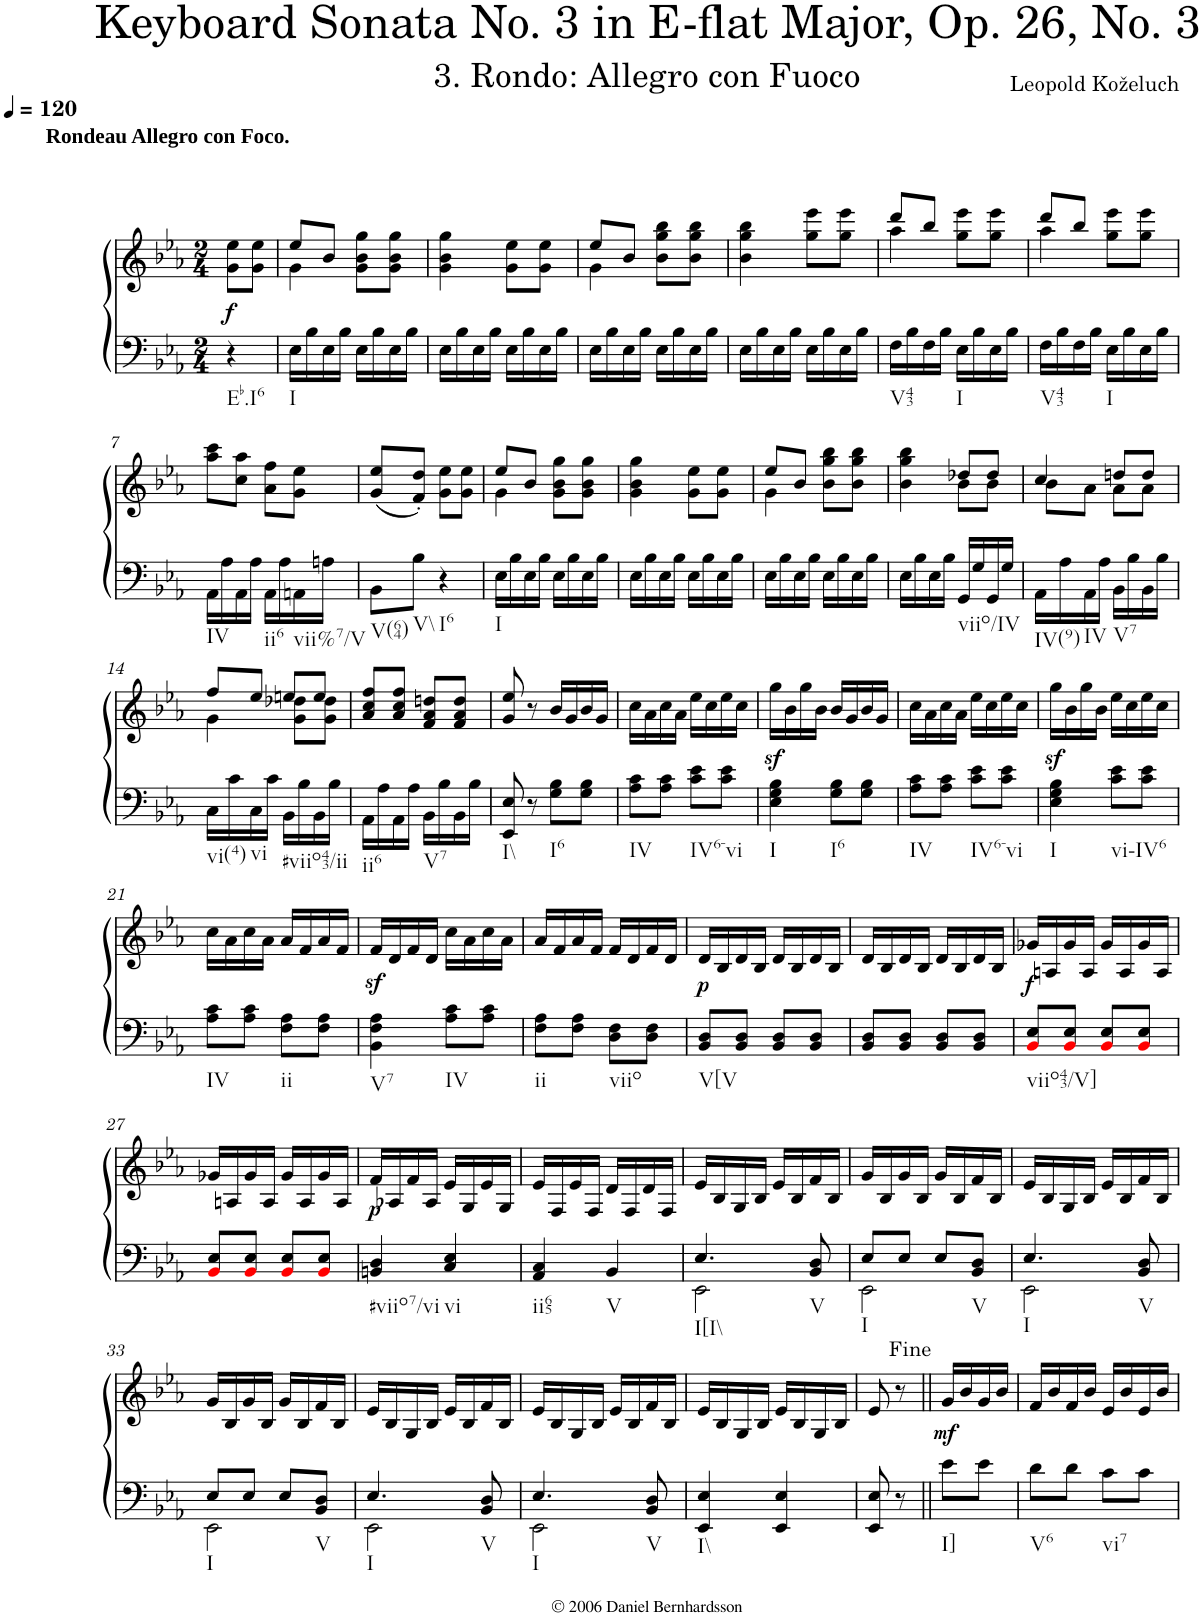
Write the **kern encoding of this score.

**kern	**kern	**dynam
*part1	*part1	*part1
*staff2	*staff1	*staff1/2
*I"Piano	*	*
*I'Pno.	*	*
*clefF4	*clefG2	*
*k[b-e-a-]	*k[b-e-a-]	*
*M2/4	*M2/4	*
*MM120	*MM120	*
=	=	=
!	!LO:TX:a:B:t=Rondeau Allegro con Foco.	!
!LO:TX:b:t=Eb.I6	!	!
!	!	!LO:DY:b
4r	8g\ 8ee-\L	f
.	8g\ 8ee-\J	.
=1	=1	=1
*	*^	*
!LO:TX:b:t=I	!	!	!
16E-\LL	8ee-/L	4g\	.
16B-\	.	.	.
16E-\	8b-/J	.	.
16B-\JJ	.	.	.
16E-\LL	8g\ 8b-\ 8gg\L	4ryy	.
16B-\	.	.	.
16E-\	8g\ 8b-\ 8gg\J	.	.
16B-\JJ	.	.	.
*	*v	*v	*
=2	=2	=2
16E-\LL	4g\ 4b-\ 4gg\	.
16B-\	.	.
16E-\	.	.
16B-\JJ	.	.
16E-\LL	8g\ 8ee-\L	.
16B-\	.	.
16E-\	8g\ 8ee-\J	.
16B-\JJ	.	.
=3	=3	=3
*	*^	*
16E-\LL	8ee-/L	4g\	.
16B-\	.	.	.
16E-\	8b-/J	.	.
16B-\JJ	.	.	.
16E-\LL	8b-\ 8gg\ 8bb-\L	4ryy	.
16B-\	.	.	.
16E-\	8b-\ 8gg\ 8bb-\J	.	.
16B-\JJ	.	.	.
*	*v	*v	*
=4	=4	=4
16E-\LL	4b-\ 4gg\ 4bb-\	.
16B-\	.	.
16E-\	.	.
16B-\JJ	.	.
16E-\LL	8gg\ 8eee-\L	.
16B-\	.	.
16E-\	8gg\ 8eee-\J	.
16B-\JJ	.	.
=5	=5	=5
*	*^	*
!LO:TX:b:t=V43	!	!	!
16F\LL	8ddd/L	4aa-\	.
16B-\	.	.	.
16F\	8bb-/J	.	.
16B-\JJ	.	.	.
!LO:TX:b:t=I	!	!	!
16E-\LL	8gg\ 8eee-\L	4ryy	.
16B-\	.	.	.
16E-\	8gg\ 8eee-\J	.	.
16B-\JJ	.	.	.
=6	=6	=6	=6
!LO:TX:b:t=V43	!	!	!
16F\LL	8ddd/L	4aa-\	.
16B-\	.	.	.
16F\	8bb-/J	.	.
16B-\JJ	.	.	.
!LO:TX:b:t=I	!	!	!
16E-\LL	8gg\ 8eee-\L	4ryy	.
16B-\	.	.	.
16E-\	8gg\ 8eee-\J	.	.
16B-\JJ	.	.	.
*	*v	*v	*
!!LO:LB:g=z
=7	=7	=7
!LO:TX:b:t=IV	!	!
16AA-\LL	8aa-\ 8ccc\L	.
16A-\	.	.
16AA-\	8cc\ 8aa-\J	.
16A-\JJ	.	.
!LO:TX:b:t=ii6	!	!
16AA-\LL	8a-\ 8ff\L	.
16A-\	.	.
!LO:TX:b:t=vii%7/V	!	!
16AAn\	8g\ 8ee-\J	.
16An\JJ	.	.
=8	=8	=8
!LO:TX:b:t=V(64)	!	!
8BB-\L	(8g/ 8ee-/L	.
!LO:TX:b:t=V\\	!	!
8B-\J	8f/' 8dd/'J)	.
!LO:TX:b:t=I6	!	!
4r	8g\ 8ee-\L	.
.	8g\ 8ee-\J	.
=9	=9	=9
*	*^	*
!LO:TX:b:t=I	!	!	!
16E-\LL	8ee-/L	4g\	.
16B-\	.	.	.
16E-\	8b-/J	.	.
16B-\JJ	.	.	.
16E-\LL	8g\ 8b-\ 8gg\L	4ryy	.
16B-\	.	.	.
16E-\	8g\ 8b-\ 8gg\J	.	.
16B-\JJ	.	.	.
*	*v	*v	*
=10	=10	=10
16E-\LL	4g\ 4b-\ 4gg\	.
16B-\	.	.
16E-\	.	.
16B-\JJ	.	.
16E-\LL	8g\ 8ee-\L	.
16B-\	.	.
16E-\	8g\ 8ee-\J	.
16B-\JJ	.	.
=11	=11	=11
*	*^	*
16E-\LL	8ee-/L	4g\	.
16B-\	.	.	.
16E-\	8b-/J	.	.
16B-\JJ	.	.	.
16E-\LL	8b-\ 8gg\ 8bb-\L	4ryy	.
16B-\	.	.	.
16E-\	8b-\ 8gg\ 8bb-\J	.	.
16B-\JJ	.	.	.
=12	=12	=12	=12
16E-\LL	4b-\ 4gg\ 4bb-\	4ryy	.
16B-\	.	.	.
16E-\	.	.	.
16B-\JJ	.	.	.
!LO:TX:b:t=viio/IV	!	!	!
16GG/LL	8dd-X/L	8b-\L	.
16G/	.	.	.
16GG/	8dd-/J	8b-\J	.
16G/JJ	.	.	.
=13	=13	=13	=13
!LO:TX:b:t=IV(9)	!	!	!
16AA-\LL	4cc/	8b-\L	.
16A-\	.	.	.
!LO:TX:b:t=IV	!	!	!
16AA-\	.	8a-\J	.
16A-\JJ	.	.	.
!LO:TX:b:t=V7	!	!	!
16BB-\LL	8ddn/L	8a-\L	.
16B-\	.	.	.
16BB-\	8dd/J	8a-\J	.
16B-\JJ	.	.	.
!!LO:LB:g=z	!!
=14	=14	=14	=14
!LO:TX:b:t=vi(4)	!	!	!
16C\LL	8ff/L	4g\	.
16c\	.	.	.
!LO:TX:b:t=vi	!	!	!
16C\	8ee-/J	.	.
16c\JJ	.	.	.
!LO:TX:b:t=#viio43/ii	!	!	!
16BB-\LL	8een/L	8g\ 8dd-X\L	.
16B-\	.	.	.
16BB-\	8ee/J	8g\ 8dd-\J	.
16B-\JJ	.	.	.
*	*v	*v	*
=15	=15	=15
!LO:TX:b:t=ii6	!	!
16AA-\LL	8a-/ 8cc/ 8ff/L	.
16A-\	.	.
16AA-\	8a-/ 8cc/ 8ff/J	.
16A-\JJ	.	.
!LO:TX:b:t=V7	!	!
16BB-\LL	8f/ 8a-/ 8ddn/L	.
16B-\	.	.
16BB-\	8f/ 8a-/ 8dd/J	.
16B-\JJ	.	.
=16	=16	=16
!LO:TX:b:t=I\\	!	!
8EE-/ 8E-/	8g/ 8ee-/	.
8r	8r	.
!LO:TX:b:t=I6	!	!
8G\ 8B-\L	16b-/LL	.
.	16g/	.
8G\ 8B-\J	16b-/	.
.	16g/JJ	.
=17	=17	=17
!LO:TX:b:t=IV	!	!
8A-\ 8c\L	16cc\LL	.
.	16a-\	.
8A-\ 8c\J	16cc\	.
.	16a-\JJ	.
!LO:TX:b:t=IV6-vi	!	!
8c\ 8e-\L	16ee-\LL	.
.	16cc\	.
8c\ 8e-\J	16ee-\	.
.	16cc\JJ	.
=18	=18	=18
!LO:TX:b:t=I	!	!
4E-\ 4G\ 4B-\	16ggz<\LL	.
.	16b-\	.
.	16gg\	.
.	16b-\JJ	.
!LO:TX:b:t=I6	!	!
8G\ 8B-\L	16b-/LL	.
.	16g/	.
8G\ 8B-\J	16b-/	.
.	16g/JJ	.
=19	=19	=19
!LO:TX:b:t=IV	!	!
8A-\ 8c\L	16cc\LL	.
.	16a-\	.
8A-\ 8c\J	16cc\	.
.	16a-\JJ	.
!LO:TX:b:t=IV6-vi	!	!
8c\ 8e-\L	16ee-\LL	.
.	16cc\	.
8c\ 8e-\J	16ee-\	.
.	16cc\JJ	.
=20	=20	=20
!LO:TX:b:t=I	!	!
4E-\ 4G\ 4B-\	16ggz<\LL	.
.	16b-\	.
.	16gg\	.
.	16b-\JJ	.
!LO:TX:b:t=vi-IV6	!	!
8c\ 8e-\L	16ee-\LL	.
.	16cc\	.
8c\ 8e-\J	16ee-\	.
.	16cc\JJ	.
!!LO:LB:g=z
=21	=21	=21
!LO:TX:b:t=IV	!	!
8A-\ 8c\L	16cc\LL	.
.	16a-\	.
8A-\ 8c\J	16cc\	.
.	16a-\JJ	.
!LO:TX:b:t=ii	!	!
8F\ 8A-\L	16a-/LL	.
.	16f/	.
8F\ 8A-\J	16a-/	.
.	16f/JJ	.
=22	=22	=22
!LO:TX:b:t=V7	!	!
4BB-\ 4F\ 4A-\	16fz</LL	.
.	16d/	.
.	16f/	.
.	16d/JJ	.
!LO:TX:b:t=IV	!	!
8A-\ 8c\L	16cc\LL	.
.	16a-\	.
8A-\ 8c\J	16cc\	.
.	16a-\JJ	.
=23	=23	=23
!LO:TX:b:t=ii	!	!
8F\ 8A-\L	16a-/LL	.
.	16f/	.
8F\ 8A-\J	16a-/	.
.	16f/JJ	.
!LO:TX:b:t=viio	!	!
8D\ 8F\L	16f/LL	.
.	16d/	.
8D\ 8F\J	16f/	.
.	16d/JJ	.
=24	=24	=24
!LO:TX:b:t=V[V	!	!
!	!	!LO:DY:b
8BB-/ 8D/L	16d/LL	p
.	16B-/	.
8BB-/ 8D/J	16d/	.
.	16B-/JJ	.
8BB-/ 8D/L	16d/LL	.
.	16B-/	.
8BB-/ 8D/J	16d/	.
.	16B-/JJ	.
=25	=25	=25
8BB-/ 8D/L	16d/LL	.
.	16B-/	.
8BB-/ 8D/J	16d/	.
.	16B-/JJ	.
8BB-/ 8D/L	16d/LL	.
.	16B-/	.
8BB-/ 8D/J	16d/	.
.	16B-/JJ	.
=26	=26	=26
!LO:TX:b:t=viio43/V]	!	!
!	!	!LO:DY:b
8BB-i/ 8E-/L	16g-X/LL	f
.	16An/	.
8BB-i/ 8E-/J	16g-/	.
.	16A/JJ	.
8BB-i/ 8E-/L	16g-/LL	.
.	16A/	.
8BB-i/ 8E-/J	16g-/	.
.	16A/JJ	.
!!LO:LB:g=z
=27	=27	=27
8BB-i/ 8E-/L	16g-X/LL	.
.	16An/	.
8BB-i/ 8E-/J	16g-/	.
.	16A/JJ	.
8BB-i/ 8E-/L	16g-/LL	.
.	16A/	.
8BB-i/ 8E-/J	16g-/	.
.	16A/JJ	.
=28	=28	=28
!LO:TX:b:t=#viio7/vi	!	!
!	!	!LO:DY:b
4BBn/ 4D/	16f/LL	p
.	16A-X/	.
.	16f/	.
.	16A-/JJ	.
!LO:TX:b:t=vi	!	!
4C/ 4E-/	16e-/LL	.
.	16G/	.
.	16e-/	.
.	16G/JJ	.
=29	=29	=29
!LO:TX:b:t=ii65	!	!
4AA-/ 4C/	16e-/LL	.
.	16F/	.
.	16e-/	.
.	16F/JJ	.
!LO:TX:b:t=V	!	!
4BB-/	16d/LL	.
.	16F/	.
.	16d/	.
.	16F/JJ	.
=30	=30	=30
*^	*	*
!LO:TX:b:t=I[I\\	!	!	!
4.E-/	2EE-\	16e-/LL	.
.	.	16B-/	.
.	.	16G/	.
.	.	16B-/JJ	.
.	.	16e-/LL	.
.	.	16B-/	.
!LO:TX:b:t=V	!	!	!
8BB-/ 8D/	.	16f/	.
.	.	16B-/JJ	.
=31	=31	=31	=31
!LO:TX:b:t=I	!	!	!
8E-/L	2EE-\	16g/LL	.
.	.	16B-/	.
8E-/J	.	16g/	.
.	.	16B-/JJ	.
8E-/L	.	16g/LL	.
.	.	16B-/	.
!LO:TX:b:t=V	!	!	!
8BB-/ 8D/J	.	16f/	.
.	.	16B-/JJ	.
=32	=32	=32	=32
!LO:TX:b:t=I	!	!	!
4.E-/	2EE-\	16e-/LL	.
.	.	16B-/	.
.	.	16G/	.
.	.	16B-/JJ	.
.	.	16e-/LL	.
.	.	16B-/	.
!LO:TX:b:t=V	!	!	!
8BB-/ 8D/	.	16f/	.
.	.	16B-/JJ	.
!!LO:LB:g=z
=33	=33	=33	=33
!LO:TX:b:t=I	!	!	!
8E-/L	2EE-\	16g/LL	.
.	.	16B-/	.
8E-/J	.	16g/	.
.	.	16B-/JJ	.
8E-/L	.	16g/LL	.
.	.	16B-/	.
!LO:TX:b:t=V	!	!	!
8BB-/ 8D/J	.	16f/	.
.	.	16B-/JJ	.
=34	=34	=34	=34
!LO:TX:b:t=I	!	!	!
4.E-/	2EE-\	16e-/LL	.
.	.	16B-/	.
.	.	16G/	.
.	.	16B-/JJ	.
.	.	16e-/LL	.
.	.	16B-/	.
!LO:TX:b:t=V	!	!	!
8BB-/ 8D/	.	16f/	.
.	.	16B-/JJ	.
=35	=35	=35	=35
!LO:TX:b:t=I	!	!	!
4.E-/	2EE-\	16e-/LL	.
.	.	16B-/	.
.	.	16G/	.
.	.	16B-/JJ	.
.	.	16e-/LL	.
.	.	16B-/	.
!LO:TX:b:t=V	!	!	!
8BB-/ 8D/	.	16f/	.
.	.	16B-/JJ	.
*v	*v	*	*
=36	=36	=36
!LO:TX:b:t=I\\	!	!
4EE-/ 4E-/	16e-/LL	.
.	16B-/	.
.	16G/	.
.	16B-/JJ	.
4EE-/ 4E-/	16e-/LL	.
.	16B-/	.
.	16G/	.
.	16B-/JJ	.
=37	=37	=37
8EE-/ 8E-/	8e-/	.
8r	8r	.
=37X1||	=37X1||	=37X1||
!LO:TX:b:t=I]	!	!
!	!	!LO:DY:b
8e-\L	16g/LL	mf
.	16b-/	.
8e-\J	16g/	.
.	16b-/JJ	.
=38	=38	=38
!LO:TX:b:t=V6	!	!
8d\L	16f/LL	.
.	16b-/	.
8d\J	16f/	.
.	16b-/JJ	.
!LO:TX:b:t=vi7	!	!
8c\L	16e-/LL	.
.	16b-/	.
8c\J	16e-/	.
.	16b-/JJ	.
=	=	=
*-	*-	*-
